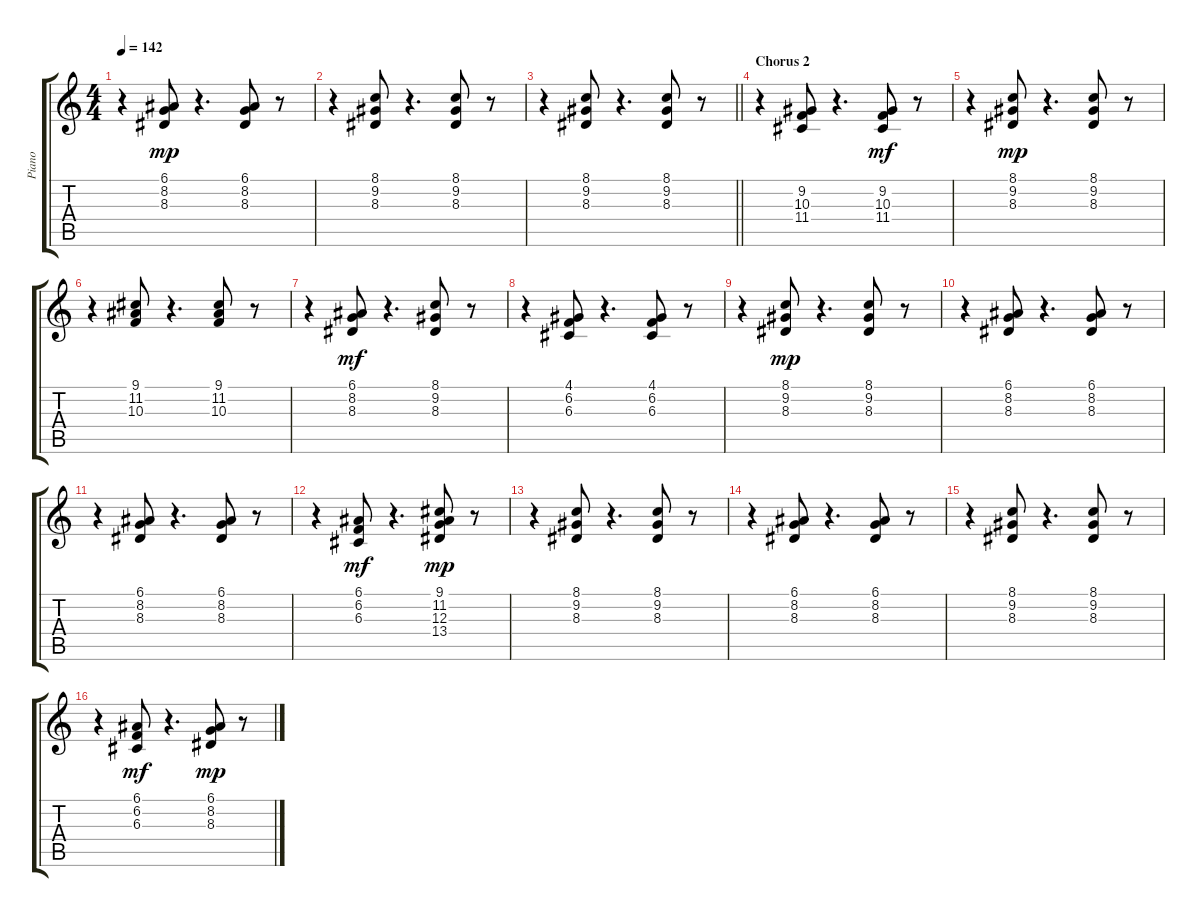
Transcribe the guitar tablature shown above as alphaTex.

\track ("Piano" "Piano") {instrument acousticgrandpiano}
\staff {score tabs}
\tuning (E4 B3 G3 D3 A2 E2) {hide}
\ts (4 4)
\tempo 142
\clef g2
\ks c
r.4{dy mf} (6.1 8.2 8.3).8{dy mp} r.4{d} (6.1 8.2 8.3).8 r.8 |
r.4 (8.1 9.2 8.3).8 r.4{d} (8.1 9.2 8.3).8 r.8 |
\barLineRight lightlight
r.4 (8.1 9.2 8.3).8 r.4{d} (8.1 9.2 8.3).8 r.8 |
\section ("" "Chorus 2")
r.4 (9.2 10.3 11.4).8 r.4{d} (9.2 10.3 11.4).8{dy mf} r.8 |
r.4 (8.1 9.2 8.3).8{dy mp} r.4{d} (8.1 9.2 8.3).8 r.8 |
r.4 (9.1 11.2 10.3).8 r.4{d} (9.1 11.2 10.3).8 r.8 |
r.4 (6.1 8.2 8.3).8{dy mf} r.4{d} (8.1 9.2 8.3).8 r.8 |
r.4 (4.1 6.2 6.3).8 r.4{d} (4.1 6.2 6.3).8 r.8 |
r.4 (8.1 9.2 8.3).8{dy mp} r.4{d} (8.1 9.2 8.3).8 r.8 |
r.4 (6.1 8.2 8.3).8 r.4{d} (6.1 8.2 8.3).8 r.8 |
r.4 (6.1 8.2 8.3).8 r.4{d} (6.1 8.2 8.3).8 r.8 |
r.4 (6.1 6.2 6.3).8{dy mf} r.4{d} (9.1 11.2 12.3 13.4).8{dy mp} r.8 |
r.4 (8.1 9.2 8.3).8 r.4{d} (8.1 9.2 8.3).8 r.8 |
r.4 (6.1 8.2 8.3).8 r.4{d} (6.1 8.2 8.3).8 r.8 |
r.4 (8.1 9.2 8.3).8 r.4{d} (8.1 9.2 8.3).8 r.8 |
r.4 (6.1 6.2 6.3).8{dy mf} r.4{d} (6.1 8.2 8.3).8{dy mp} r.8
